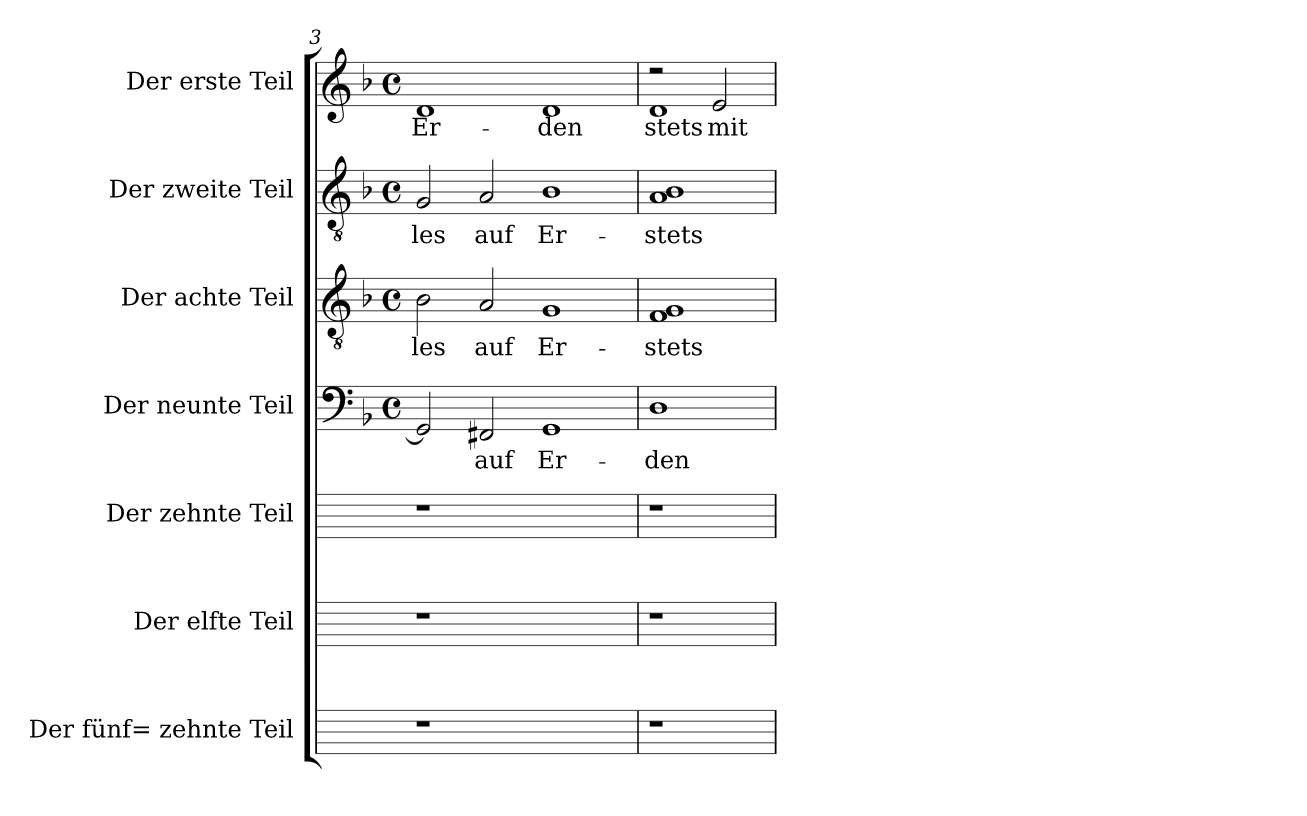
**kern	**kern	**kern	**kern	**text	**kern	**text	**kern	**text	**kern	**text
*part7	*part6	*part5	*part4	*part4	*part3	*part3	*part2	*part2	*part1	*part1
*staff7	*staff6	*staff5	*staff4	*staff4	*staff3	*staff3	*staff2	*staff2	*staff1	*staff1
*I"Der fünf=  zehnte Teil	*I"Der elfte  Teil	*I"Der zehnte  Teil	*I"Der neunte  Teil	*	*I"Der achte  Teil	*	*I"Der zweite  Teil	*	*I"Der erste  Teil	*
*	*	*	*clefF4	*	*clefGv2	*	*clefGv2	*	*clefG2	*
*	*	*	*k[b-]	*	*k[b-]	*	*k[b-]	*	*k[b-]	*
*	*	*	*F:	*	*F:	*	*F:	*	*F:	*
*	*	*	*M4/4	*	*M4/4	*	*M4/4	*	*M4/4	*
*	*	*	*met(c)	*	*met(c)	*	*met(c)	*	*met(c)	*
=3	=3	=3	=3	=3	=3	=3	=3	=3	=3	=3
!	!	!	!	!	!	!LO:LY:b:cj	!	!LO:LY:b:cj	!	!LO:LY:b:cj
1r	1r	1r	2GG/]	.	2B-\	-les	2G/	-les	1d	Er-
!	!	!	!	!LO:LY:b:cj	!	!LO:LY:b:cj	!	!LO:LY:b:cj	!	!
.	.	.	2FF#X/	auf	2A/	auf	2A/	auf	.	.
!	!	!	!	!LO:LY:b:cj	!	!LO:LY:b:cj	!	!LO:LY:b:cj	!	!LO:LY:b:cj
1ryy	1ryy	1ryy	1GG	Er-	1G	Er-	1B-	Er-	1d	-den
=4	=4	=4	=4	=4	=4	=4	=4	=4	=4	=4
!	!	!	!	!LO:LY:b:cj	!	!LO:LY:b:cj	!	!LO:LY:b:cj	!	!LO:LY:b:cj
*	*	*	*	*	*	*	*	*	*^	*
1r	1r	1r	1D	-den	1F 1G	stets	1A 1B-	stets	2r	1d	stets
!	!	!	!	!	!	!	!	!	!	!	!LO:LY:b:cj
.	.	.	.	.	.	.	.	.	2e/	.	mit
*	*	*	*	*	*	*	*	*	*v	*v	*
=	=	=	=	=	=	=	=	=	=	=
*-	*-	*-	*-	*-	*-	*-	*-	*-	*-	*-
